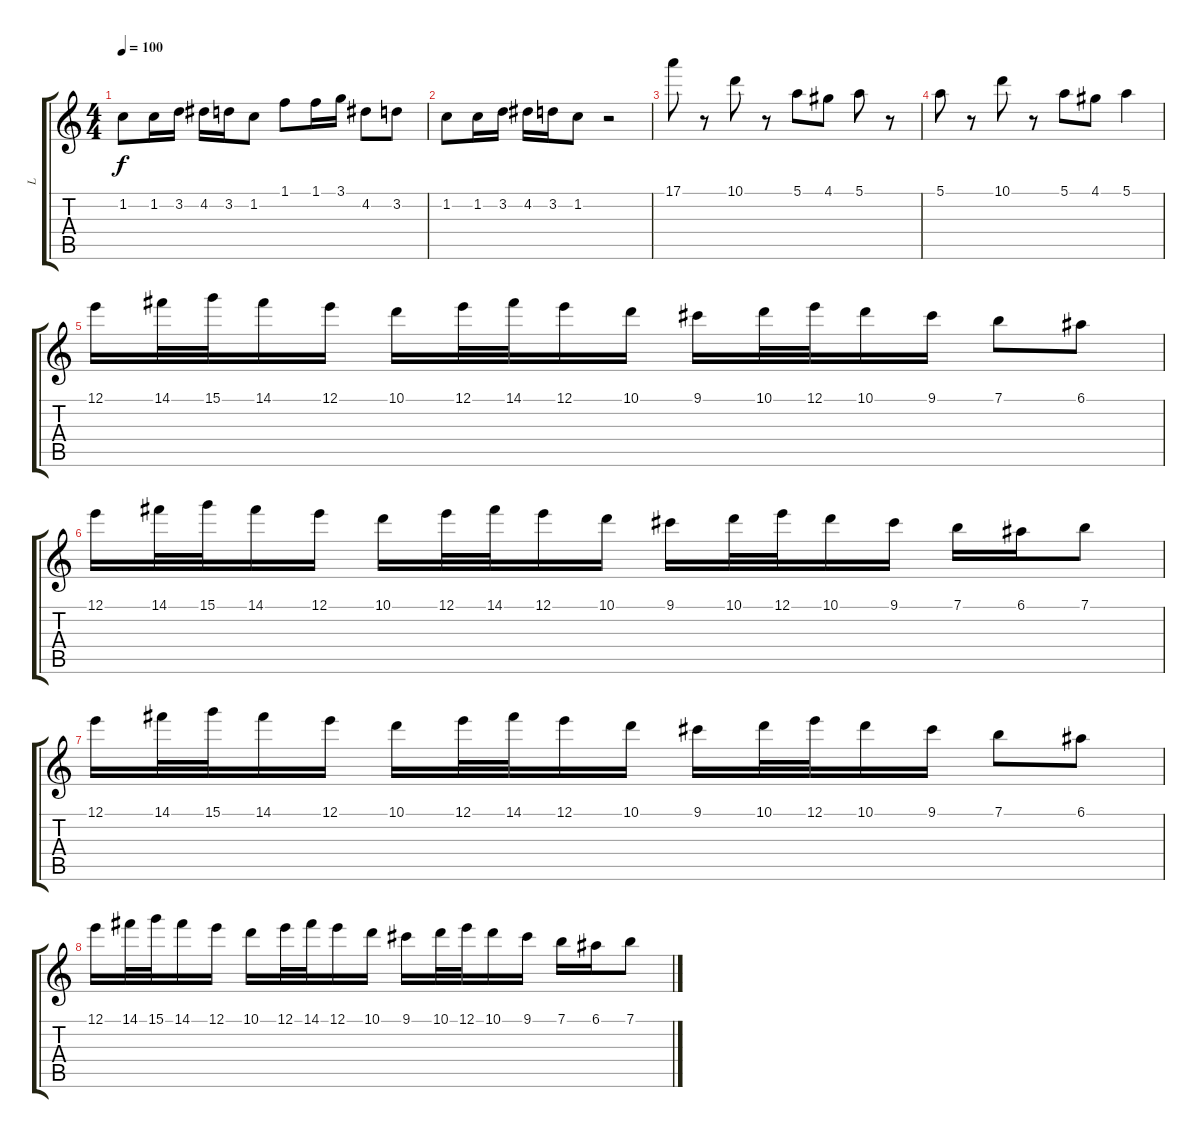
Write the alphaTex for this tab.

\track ("L" "L") {instrument distortionguitar}
\staff {score tabs}
\tuning (E4 B3 G3 D3 A2 E2) {hide}
\ts (4 4)
\tempo 100
\clef g2
\ks c
1.2.8{dy f} 1.2.16 3.2.16 4.2.16 3.2.16 1.2.8 1.1.8 1.1.16 3.1.16 4.2.8 3.2.8 |
1.2.8 1.2.16 3.2.16 4.2.16 3.2.16 1.2.8 r.2 |
17.1.8{volume 14} r.8 10.1.8 r.8 5.1.8 4.1.8 5.1.8 r.8 |
5.1.8 r.8 10.1.8 r.8 5.1.8 4.1.8 5.1.4 |
12.1.16 14.1.32 15.1.32 14.1.16 12.1.16 10.1.16 12.1.32 14.1.32 12.1.16 10.1.16 9.1.16 10.1.32 12.1.32 10.1.16 9.1.16 7.1.8 6.1.8 |
12.1.16 14.1.32 15.1.32 14.1.16 12.1.16 10.1.16 12.1.32 14.1.32 12.1.16 10.1.16 9.1.16 10.1.32 12.1.32 10.1.16 9.1.16 7.1.16 6.1.16 7.1.8 |
12.1.16 14.1.32 15.1.32 14.1.16 12.1.16 10.1.16 12.1.32 14.1.32 12.1.16 10.1.16 9.1.16 10.1.32 12.1.32 10.1.16 9.1.16 7.1.8 6.1.8 |
12.1.16 14.1.32 15.1.32 14.1.16 12.1.16 10.1.16 12.1.32 14.1.32 12.1.16 10.1.16 9.1.16 10.1.32 12.1.32 10.1.16 9.1.16 7.1.16 6.1.16 7.1.8
